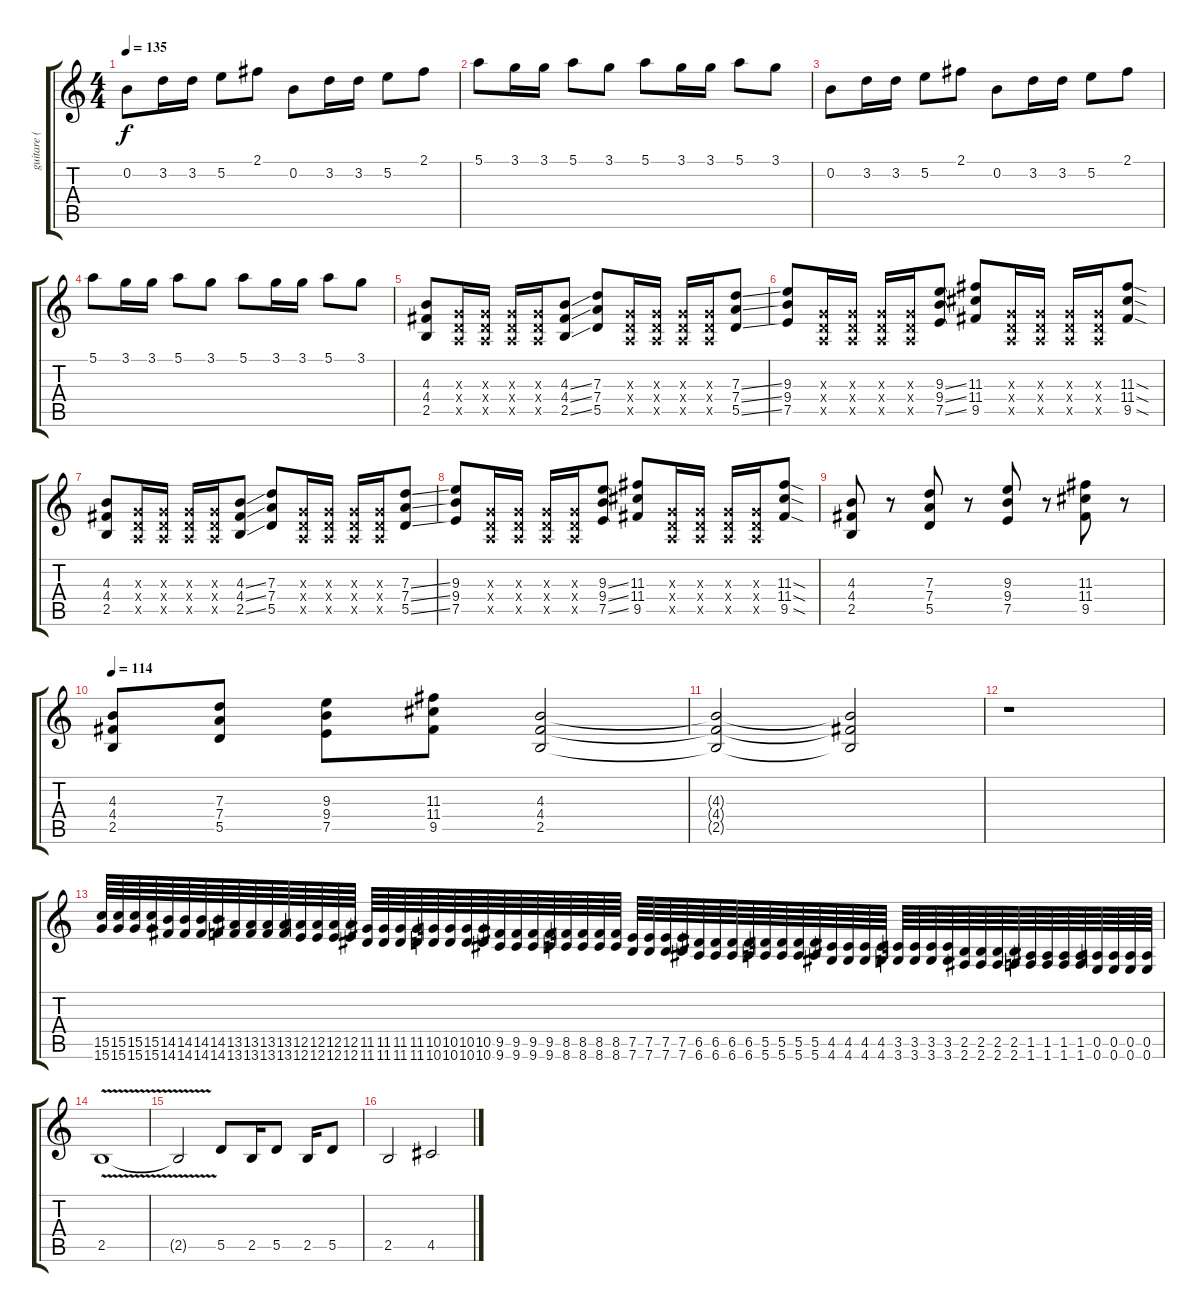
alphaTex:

\track ("guitare ( Marie-Eve ) " "guitare ( ") {instrument overdrivenguitar}
\staff {score tabs}
\tuning (E4 B3 G3 D3 A2 E2) {hide}
\ts (4 4)
\tempo 135
\clef g2
\ks c
0.2.8{dy f} 3.2.16 3.2.16 5.2.8 2.1.8 0.2.8 3.2.16 3.2.16 5.2.8 2.1.8 |
5.1.8 3.1.16 3.1.16 5.1.8 3.1.8 5.1.8 3.1.16 3.1.16 5.1.8 3.1.8 |
0.2.8 3.2.16 3.2.16 5.2.8 2.1.8 0.2.8 3.2.16 3.2.16 5.2.8 2.1.8 |
5.1.8 3.1.16 3.1.16 5.1.8 3.1.8 5.1.8 3.1.16 3.1.16 5.1.8 3.1.8 |
(4.3 4.4 2.5).8 (0.3{x} 0.4{x} 0.5{x}).16 (0.3{x} 0.4{x} 0.5{x}).16 (0.3{x} 0.4{x} 0.5{x}).16 (0.3{x} 0.4{x} 0.5{x}).16 (4.3{ss} 4.4{ss} 2.5{ss}).8 (7.3 7.4 5.5).8 (0.3{x} 0.4{x} 0.5{x}).16 (0.3{x} 0.4{x} 0.5{x}).16 (0.3{x} 0.4{x} 0.5{x}).16 (0.3{x} 0.4{x} 0.5{x}).16 (7.3{ss} 7.4{ss} 5.5{ss}).8 |
(9.3 9.4 7.5).8 (0.3{x} 0.4{x} 0.5{x}).16 (0.3{x} 0.4{x} 0.5{x}).16 (0.3{x} 0.4{x} 0.5{x}).16 (0.3{x} 0.4{x} 0.5{x}).16 (9.3{ss} 9.4{ss} 7.5{ss}).8 (11.3 11.4 9.5).8 (0.3{x} 0.4{x} 0.5{x}).16 (0.3{x} 0.4{x} 0.5{x}).16 (0.3{x} 0.4{x} 0.5{x}).16 (0.3{x} 0.4{x} 0.5{x}).16 (11.3{sod} 11.4{sod} 9.5{sod}).8 |
(4.3 4.4 2.5).8 (0.3{x} 0.4{x} 0.5{x}).16 (0.3{x} 0.4{x} 0.5{x}).16 (0.3{x} 0.4{x} 0.5{x}).16 (0.3{x} 0.4{x} 0.5{x}).16 (4.3{ss} 4.4{ss} 2.5{ss}).8 (7.3 7.4 5.5).8 (0.3{x} 0.4{x} 0.5{x}).16 (0.3{x} 0.4{x} 0.5{x}).16 (0.3{x} 0.4{x} 0.5{x}).16 (0.3{x} 0.4{x} 0.5{x}).16 (7.3{ss} 7.4{ss} 5.5{ss}).8 |
(9.3 9.4 7.5).8 (0.3{x} 0.4{x} 0.5{x}).16 (0.3{x} 0.4{x} 0.5{x}).16 (0.3{x} 0.4{x} 0.5{x}).16 (0.3{x} 0.4{x} 0.5{x}).16 (9.3{ss} 9.4{ss} 7.5{ss}).8 (11.3 11.4 9.5).8 (0.3{x} 0.4{x} 0.5{x}).16 (0.3{x} 0.4{x} 0.5{x}).16 (0.3{x} 0.4{x} 0.5{x}).16 (0.3{x} 0.4{x} 0.5{x}).16 (11.3{sod} 11.4{sod} 9.5{sod}).8 |
(4.3 4.4 2.5).8 r.8 (7.3 7.4 5.5).8 r.8 (9.3 9.4 7.5).8 r.8 (11.3 11.4 9.5).8 r.8 |
\tempo 114
(4.3 4.4 2.5).8 (7.3 7.4 5.5).8 (9.3 9.4 7.5).8 (11.3 11.4 9.5).8 (4.3 4.4 2.5).2 |
(4.3{t} 4.4{t} 2.5{t}).2 (4.3{t} 4.4{t} 2.5{t}).2 |
r.1 |
(15.5 15.6).64 (15.5 15.6).64 (15.5 15.6).64 (15.5 15.6).64 (14.5 14.6).64 (14.5 14.6).64 (14.5 14.6).64 (14.5 14.6).64 (13.5 13.6).64 (13.5 13.6).64 (13.5 13.6).64 (13.5 13.6).64 (12.5 12.6).64 (12.5 12.6).64 (12.5 12.6).64 (12.5 12.6).64 (11.5 11.6).64 (11.5 11.6).64 (11.5 11.6).64 (11.5 11.6).64 (10.5 10.6).64 (10.5 10.6).64 (10.5 10.6).64 (10.5 10.6).64 (9.5 9.6).64 (9.5 9.6).64 (9.5 9.6).64 (9.5 9.6).64 (8.5 8.6).64 (8.5 8.6).64 (8.5 8.6).64 (8.5 8.6).64 (7.5 7.6).64 (7.5 7.6).64 (7.5 7.6).64 (7.5 7.6).64 (6.5 6.6).64 (6.5 6.6).64 (6.5 6.6).64 (6.5 6.6).64 (5.5 5.6).64 (5.5 5.6).64 (5.5 5.6).64 (5.5 5.6).64 (4.5 4.6).64 (4.5 4.6).64 (4.5 4.6).64 (4.5 4.6).64 (3.5 3.6).64 (3.5 3.6).64 (3.5 3.6).64 (3.5 3.6).64 (2.5 2.6).64 (2.5 2.6).64 (2.5 2.6).64 (2.5 2.6).64 (1.5 1.6).64 (1.5 1.6).64 (1.5 1.6).64 (1.5 1.6).64 (0.5 0.6).64 (0.5 0.6).64 (0.5 0.6).64 (0.5 0.6).64 |
2.5{v}.1 |
2.5{t}.2 5.5.8 2.5.16 5.5.8 2.5.16 5.5.8 |
2.5.2 4.5.2
